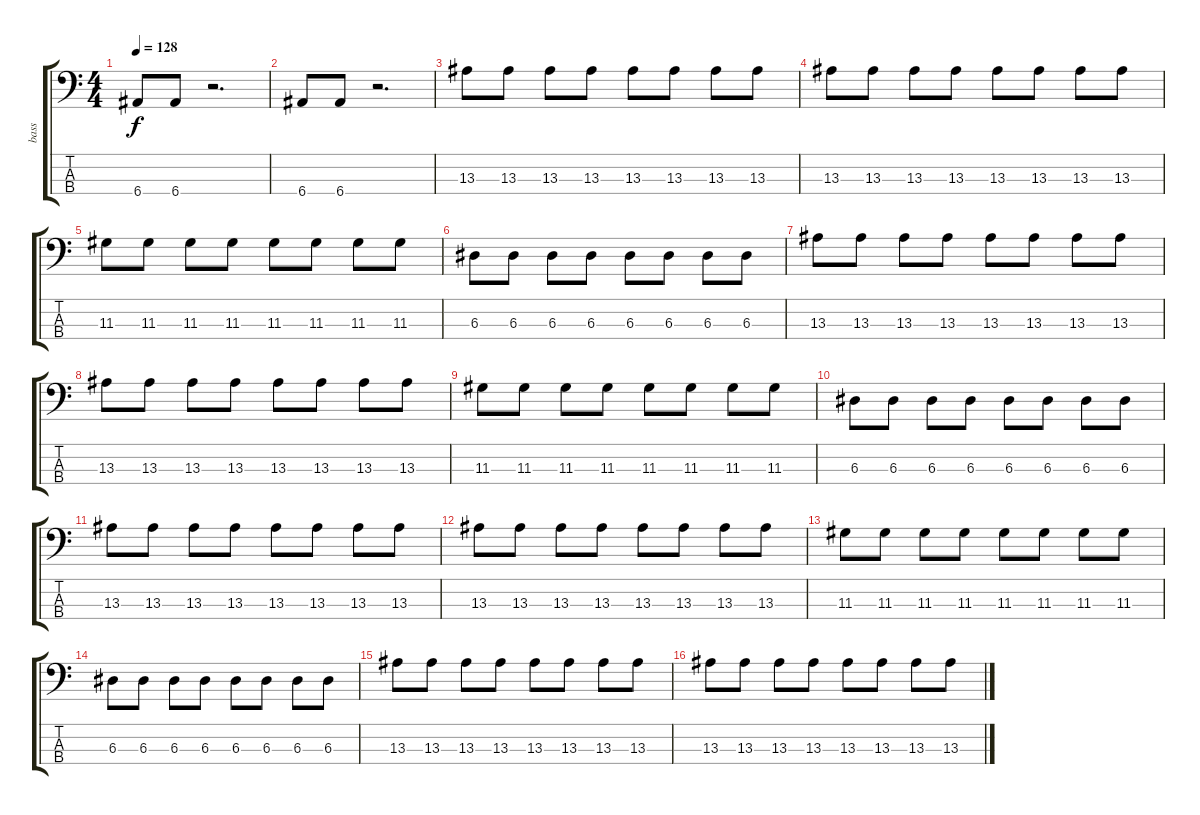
\track ("bass" "bass") {instrument electricbasspick}
\staff {score tabs}
\tuning (G2 D2 A1 E1) {hide}
\ts (4 4)
\tempo 128
\clef f4
\ks c
6.4.8{dy f} 6.4.8 r.2{d} |
6.4.8 6.4.8 r.2{d} |
13.3.8 13.3.8 13.3.8 13.3.8 13.3.8 13.3.8 13.3.8 13.3.8 |
13.3.8 13.3.8 13.3.8 13.3.8 13.3.8 13.3.8 13.3.8 13.3.8 |
11.3.8 11.3.8 11.3.8 11.3.8 11.3.8 11.3.8 11.3.8 11.3.8 |
6.3.8 6.3.8 6.3.8 6.3.8 6.3.8 6.3.8 6.3.8 6.3.8 |
13.3.8 13.3.8 13.3.8 13.3.8 13.3.8 13.3.8 13.3.8 13.3.8 |
13.3.8 13.3.8 13.3.8 13.3.8 13.3.8 13.3.8 13.3.8 13.3.8 |
11.3.8 11.3.8 11.3.8 11.3.8 11.3.8 11.3.8 11.3.8 11.3.8 |
6.3.8 6.3.8 6.3.8 6.3.8 6.3.8 6.3.8 6.3.8 6.3.8 |
13.3.8 13.3.8 13.3.8 13.3.8 13.3.8 13.3.8 13.3.8 13.3.8 |
13.3.8 13.3.8 13.3.8 13.3.8 13.3.8 13.3.8 13.3.8 13.3.8 |
11.3.8 11.3.8 11.3.8 11.3.8 11.3.8 11.3.8 11.3.8 11.3.8 |
6.3.8 6.3.8 6.3.8 6.3.8 6.3.8 6.3.8 6.3.8 6.3.8 |
13.3.8 13.3.8 13.3.8 13.3.8 13.3.8 13.3.8 13.3.8 13.3.8 |
13.3.8 13.3.8 13.3.8 13.3.8 13.3.8 13.3.8 13.3.8 13.3.8
